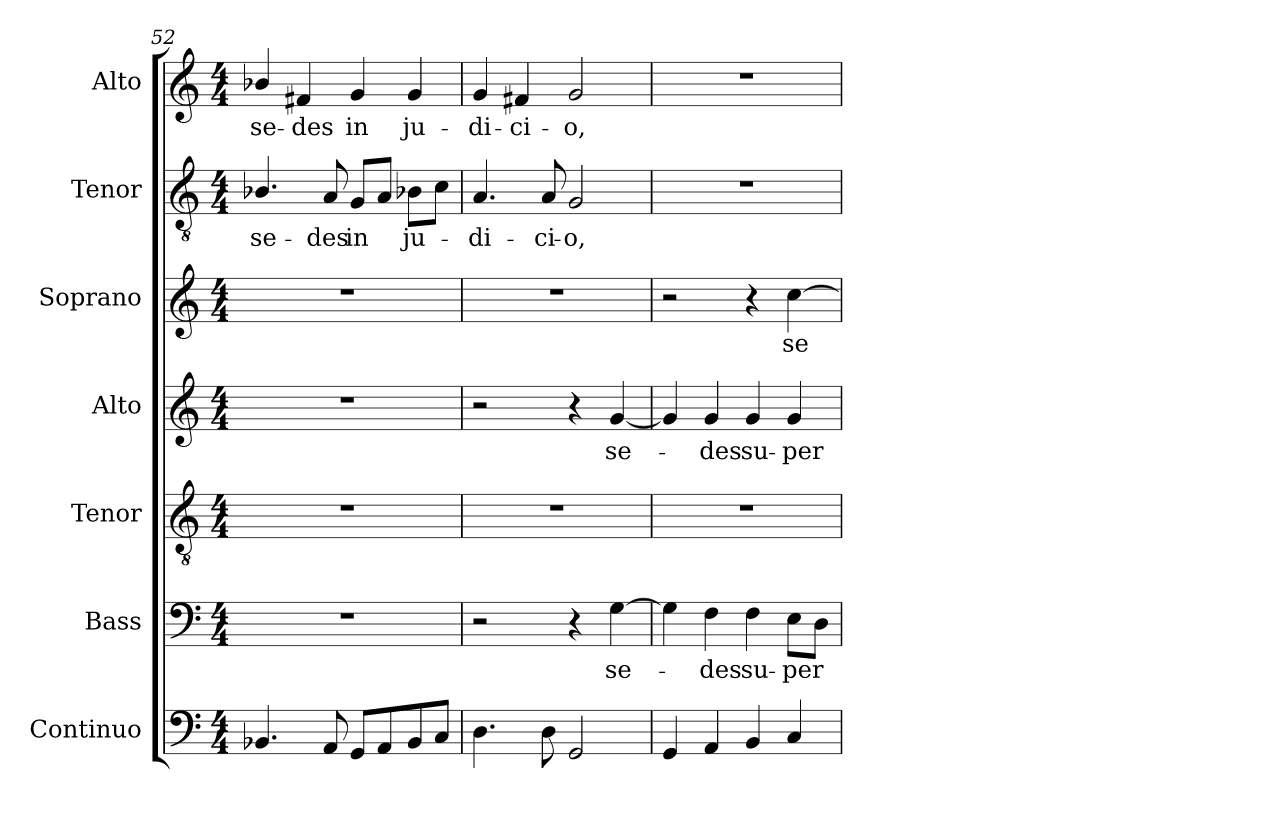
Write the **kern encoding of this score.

**kern	**kern	**text	**kern	**kern	**text	**kern	**text	**kern	**text	**kern	**text
*part7	*part6	*part6	*part5	*part4	*part4	*part3	*part3	*part2	*part2	*part1	*part1
*staff7	*staff6	*staff6	*staff5	*staff4	*staff4	*staff3	*staff3	*staff2	*staff2	*staff1	*staff1
*I"Continuo	*I"Bass	*	*I"Tenor	*I"Alto	*	*I"Soprano	*	*I"Tenor	*	*I"Alto	*
*I'Cont.	*I'B.	*	*I'T.	*I'A.	*	*I'S.	*	*I'T.	*	*I'A.	*
*clefF4	*clefF4	*	*clefGv2	*clefG2	*	*clefG2	*	*clefGv2	*	*clefG2	*
*	*	*	*ITrd7c12	*	*	*	*	*ITrd7c12	*	*	*
*k[]	*k[]	*	*k[]	*k[]	*	*k[]	*	*k[]	*	*k[]	*
*C:	*C:	*	*C:	*C:	*	*C:	*	*C:	*	*C:	*
*M4/4	*M4/4	*	*M4/4	*M4/4	*	*M4/4	*	*M4/4	*	*M4/4	*
=52	=52	=52	=52	=52	=52	=52	=52	=52	=52	=52	=52
!	!	!	!	!	!	!	!	!	!LO:LY:b:color=#000000	!	!
!	!	!	!	!	!	!	!	!	!	!	!LO:LY:b:color=#000000
4.BB-Xi/	1r	.	1r	1r	.	1r	.	4.BB-Xi/	se-	4b-Xi/	se-
!	!	!	!	!	!	!	!	!	!	!	!LO:LY:b:color=#000000
.	.	.	.	.	.	.	.	.	.	4f#Xi/	-des
!	!	!	!	!	!	!	!	!	!LO:LY:b:color=#000000	!	!
8AAi/	.	.	.	.	.	.	.	8AAi/	-des	.	.
!	!	!	!	!	!	!	!	!	!LO:LY:b:color=#000000	!	!
!	!	!	!	!	!	!	!	!	!	!	!LO:LY:b:color=#000000
8GGi/L	.	.	.	.	.	.	.	8GGi/L	in	4gi/	in
8AAi/	.	.	.	.	.	.	.	8AAi/J	.	.	.
!	!	!	!	!	!	!	!	!	!LO:LY:b:color=#000000	!	!
!	!	!	!	!	!	!	!	!	!	!	!LO:LY:b:color=#000000
8BB-i/	.	.	.	.	.	.	.	8BB-Xi\L	ju-	4gi/	ju-
8Ci/J	.	.	.	.	.	.	.	8Ci\J	.	.	.
=53	=53	=53	=53	=53	=53	=53	=53	=53	=53	=53	=53
!	!	!	!	!	!	!	!	!	!LO:LY:b:color=#000000	!	!
!	!	!	!	!	!	!	!	!	!	!	!LO:LY:b:color=#000000
4.Di\	2r	.	1r	2r	.	1r	.	4.AAi/	-di-	4gi/	-di-
!	!	!	!	!	!	!	!	!	!	!	!LO:LY:b:color=#000000
.	.	.	.	.	.	.	.	.	.	4f#Xi/	-ci-
!	!	!	!	!	!	!	!	!	!LO:LY:b:color=#000000	!	!
8Di\	.	.	.	.	.	.	.	8AAi/	-ci-	.	.
!	!	!	!	!	!	!	!	!	!LO:LY:b:color=#000000	!	!
!	!	!	!	!	!	!	!	!	!	!	!LO:LY:b:color=#000000
2GGi/	4r	.	.	4r	.	.	.	2GGi/	-o,	2gi/	-o,
!	!	!LO:LY:b:color=#000000	!	!	!	!	!	!	!	!	!
!	!	!	!	!	!LO:LY:b:color=#000000	!	!	!	!	!	!
.	[4Gi\	se-	.	[4gi/	se-	.	.	.	.	.	.
=54	=54	=54	=54	=54	=54	=54	=54	=54	=54	=54	=54
4GGi/	4Gi\]	.	1r	4gi/]	.	2r	.	1r	.	1r	.
!	!	!LO:LY:b:color=#000000	!	!	!	!	!	!	!	!	!
!	!	!	!	!	!LO:LY:b:color=#000000	!	!	!	!	!	!
4AAi/	4Fi\	-des	.	4gi/	-des	.	.	.	.	.	.
!	!	!LO:LY:b:color=#000000	!	!	!	!	!	!	!	!	!
!	!	!	!	!	!LO:LY:b:color=#000000	!	!	!	!	!	!
4BBi/	4Fi\	su-	.	4gi/	su-	4r	.	.	.	.	.
!	!	!LO:LY:b:color=#000000	!	!	!	!	!	!	!	!	!
!	!	!	!	!	!LO:LY:b:color=#000000	!	!	!	!	!	!
!	!	!	!	!	!	!	!LO:LY:b:color=#000000	!	!	!	!
4Ci/	8Ei\L	-per	.	4gi/	-per	[4cci\	se-	.	.	.	.
.	8Di\J	.	.	.	.	.	.	.	.	.	.
=	=	=	=	=	=	=	=	=	=	=	=
*-	*-	*-	*-	*-	*-	*-	*-	*-	*-	*-	*-
